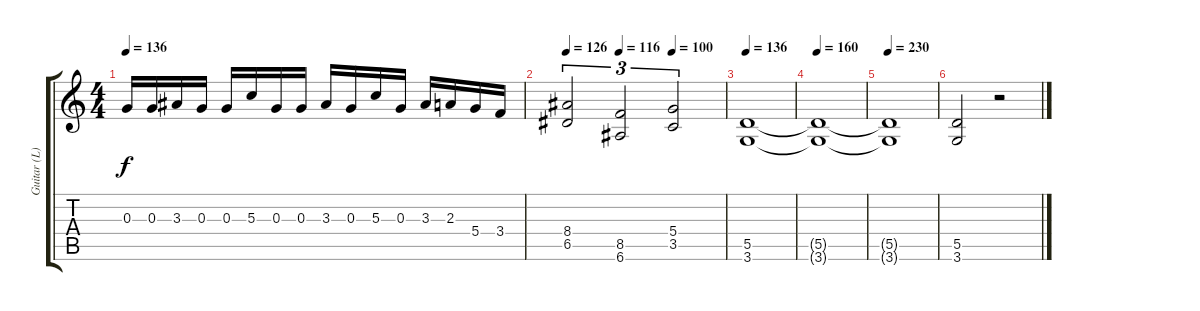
\track ("Guitar (L)" "Guitar (L)") {instrument distortionguitar}
\staff {score tabs}
\tuning (E4 B3 G3 D3 A2 E2) {hide}
\ts (4 4)
\tempo 136
\clef g2
\ks c
0.3.16{dy f} 0.3.16 3.3.16 0.3.16 0.3.16 5.3.16 0.3.16 0.3.16 3.3.16 0.3.16 5.3.16 0.3.16 3.3.16 2.3.16 5.4.16 3.4.16 |
\tempo 126
\tempo (116 0.3333333333333333)
\tempo (100 0.6666666666666666)
(8.4 6.5).2{tu (3 2)} (8.5 6.6).2{tu (3 2)} (5.4 3.5).2{tu (3 2)} |
\tempo 136
(5.5 3.6).1 |
\tempo 160
(5.5{t} 3.6{t}).1 |
\tempo 230
(5.5{t} 3.6{t}).1 |
(5.5 3.6).2 r.2
